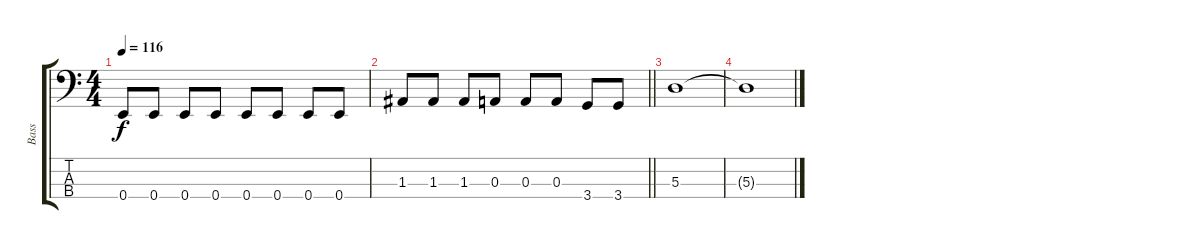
\track ("Bass" "Bass") {instrument electricbassfinger}
\staff {score tabs}
\tuning (G2 D2 A1 E1) {hide}
\ts (4 4)
\tempo 116
\clef f4
\ks c
0.4.8{dy f} 0.4.8 0.4.8 0.4.8 0.4.8 0.4.8 0.4.8 0.4.8 |
\barLineRight lightlight
1.3.8 1.3.8 1.3.8 0.3.8 0.3.8 0.3.8 3.4.8 3.4.8 |
5.3.1 |
5.3{t}.1
